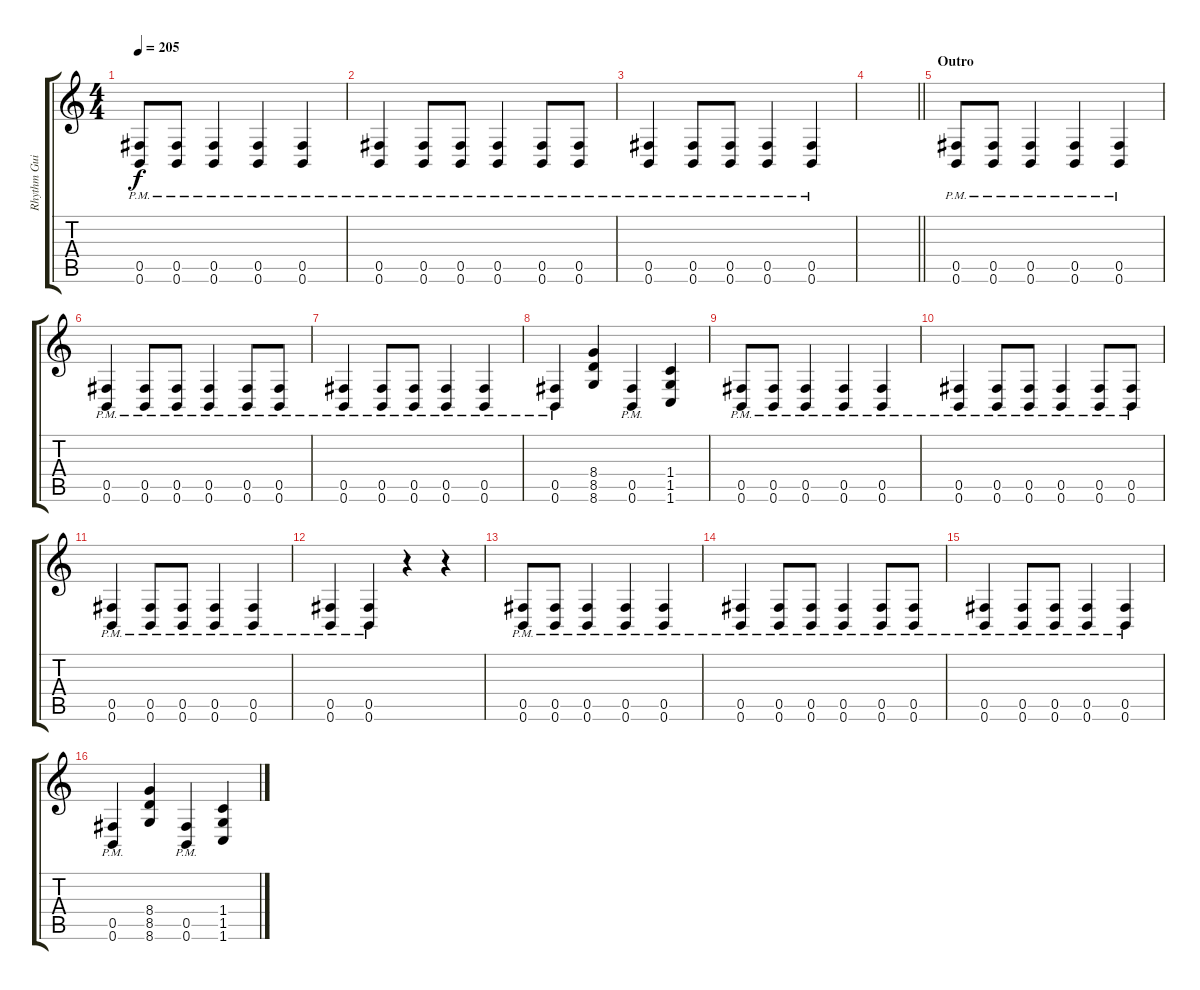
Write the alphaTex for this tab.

\track ("Rhythm Guitar 1" "Rhythm Gui") {instrument distortionguitar}
\staff {score tabs}
\tuning (Db4 Ab3 E3 B2 Gb2 B1) {hide}
\ts (4 4)
\tempo 205
\clef g2
\ks c
(0.5{pm} 0.6{pm}).8{dy f} (0.5{pm} 0.6{pm}).8 (0.5{pm} 0.6{pm}).4 (0.5{pm} 0.6{pm}).4 (0.5{pm} 0.6{pm}).4 |
(0.5{pm} 0.6{pm}).4 (0.5{pm} 0.6{pm}).8 (0.5{pm} 0.6{pm}).8 (0.5{pm} 0.6{pm}).4 (0.5{pm} 0.6{pm}).8 (0.5{pm} 0.6{pm}).8 |
(0.5{pm} 0.6{pm}).4 (0.5{pm} 0.6{pm}).8 (0.5{pm} 0.6{pm}).8 (0.5{pm} 0.6{pm}).4 (0.5{pm} 0.6{pm}).4 |
\barLineRight lightlight
|
\section ("" "Outro")
(0.5{pm} 0.6{pm}).8 (0.5{pm} 0.6{pm}).8 (0.5{pm} 0.6{pm}).4 (0.5{pm} 0.6{pm}).4 (0.5{pm} 0.6{pm}).4 |
(0.5{pm} 0.6{pm}).4 (0.5{pm} 0.6{pm}).8 (0.5{pm} 0.6{pm}).8 (0.5{pm} 0.6{pm}).4 (0.5{pm} 0.6{pm}).8 (0.5{pm} 0.6{pm}).8 |
(0.5{pm} 0.6{pm}).4 (0.5{pm} 0.6{pm}).8 (0.5{pm} 0.6{pm}).8 (0.5{pm} 0.6{pm}).4 (0.5{pm} 0.6{pm}).4 |
(0.5{pm} 0.6{pm}).4 (8.4 8.5 8.6).4 (0.5{pm} 0.6{pm}).4 (1.4 1.5 1.6).4 |
(0.5{pm} 0.6{pm}).8 (0.5{pm} 0.6{pm}).8 (0.5{pm} 0.6{pm}).4 (0.5{pm} 0.6{pm}).4 (0.5{pm} 0.6{pm}).4 |
(0.5{pm} 0.6{pm}).4 (0.5{pm} 0.6{pm}).8 (0.5{pm} 0.6{pm}).8 (0.5{pm} 0.6{pm}).4 (0.5{pm} 0.6{pm}).8 (0.5{pm} 0.6{pm}).8 |
(0.5{pm} 0.6{pm}).4 (0.5{pm} 0.6{pm}).8 (0.5{pm} 0.6{pm}).8 (0.5{pm} 0.6{pm}).4 (0.5{pm} 0.6{pm}).4 |
(0.5{pm} 0.6{pm}).4 (0.5{pm} 0.6{pm}).4 r.4 r.4 |
(0.5{pm} 0.6{pm}).8 (0.5{pm} 0.6{pm}).8 (0.5{pm} 0.6{pm}).4 (0.5{pm} 0.6{pm}).4 (0.5{pm} 0.6{pm}).4 |
(0.5{pm} 0.6{pm}).4 (0.5{pm} 0.6{pm}).8 (0.5{pm} 0.6{pm}).8 (0.5{pm} 0.6{pm}).4 (0.5{pm} 0.6{pm}).8 (0.5{pm} 0.6{pm}).8 |
(0.5{pm} 0.6{pm}).4 (0.5{pm} 0.6{pm}).8 (0.5{pm} 0.6{pm}).8 (0.5{pm} 0.6{pm}).4 (0.5{pm} 0.6{pm}).4 |
(0.5{pm} 0.6{pm}).4 (8.4 8.5 8.6).4 (0.5{pm} 0.6{pm}).4 (1.4 1.5 1.6).4
